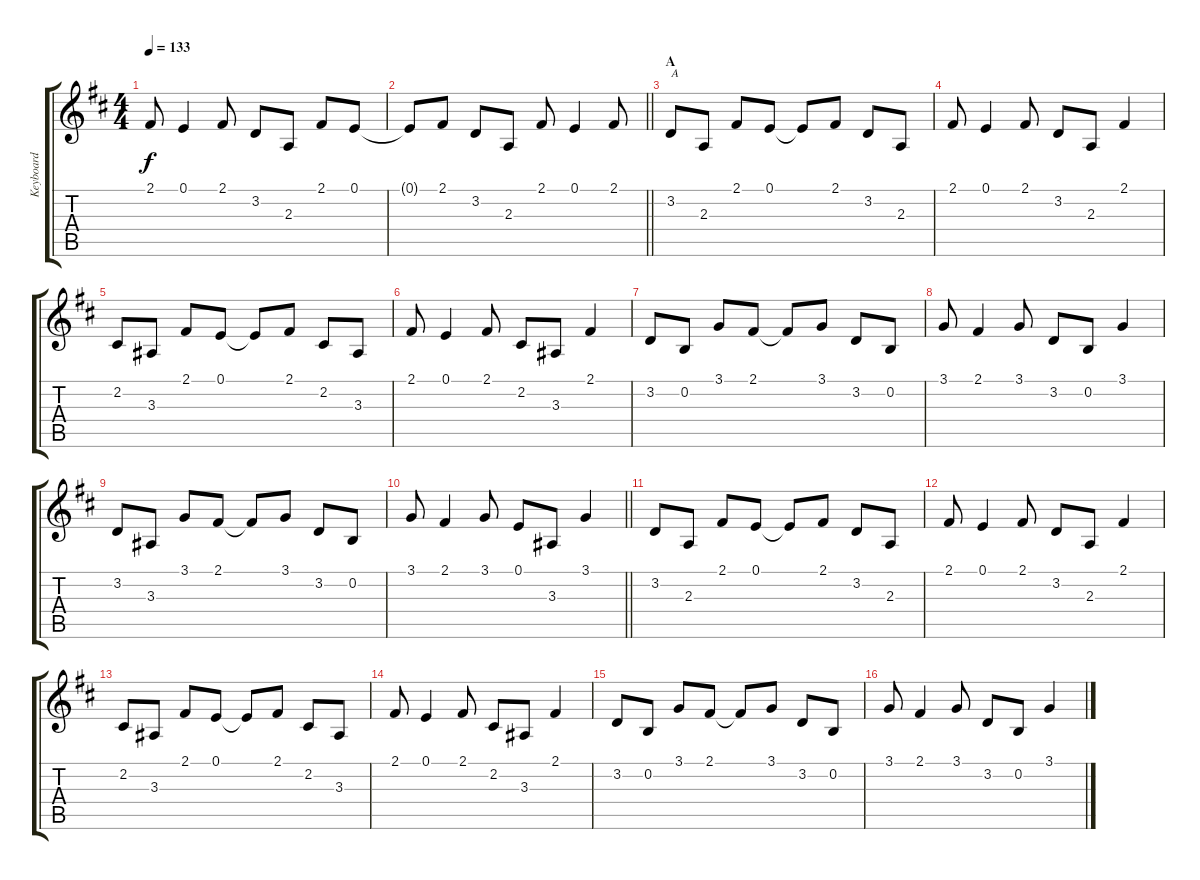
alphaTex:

\track ("Keyboard" "Keyboard") {instrument synthstrings2}
\staff {score tabs}
\tuning (E4 B3 G3 D3 A2 E2) {hide}
\ts (4 4)
\tempo 133
\clef g2
\ks d
2.1.8{dy f} 0.1.4 2.1.8 3.2.8 2.3.8 2.1.8 0.1.8 |
\barLineRight lightlight
0.1{t}.8 2.1.8 3.2.8 2.3.8 2.1.8 0.1.4 2.1.8 |
\section ("" "A")
3.2.8{txt "A"} 2.3.8 2.1.8 0.1.8 0.1{t}.8 2.1.8 3.2.8 2.3.8 |
2.1.8 0.1.4 2.1.8 3.2.8 2.3.8 2.1.4 |
2.2.8 3.3.8 2.1.8 0.1.8 0.1{t}.8 2.1.8 2.2.8 3.3.8 |
2.1.8 0.1.4 2.1.8 2.2.8 3.3.8 2.1.4 |
3.2.8 0.2.8 3.1.8 2.1.8 2.1{t}.8 3.1.8 3.2.8 0.2.8 |
3.1.8 2.1.4 3.1.8 3.2.8 0.2.8 3.1.4 |
3.2.8 3.3.8 3.1.8 2.1.8 2.1{t}.8 3.1.8 3.2.8 0.2.8 |
\barLineRight lightlight
3.1.8 2.1.4 3.1.8 0.1.8 3.3.8 3.1.4 |
3.2.8 2.3.8 2.1.8 0.1.8 0.1{t}.8 2.1.8 3.2.8 2.3.8 |
2.1.8 0.1.4 2.1.8 3.2.8 2.3.8 2.1.4 |
2.2.8 3.3.8 2.1.8 0.1.8 0.1{t}.8 2.1.8 2.2.8 3.3.8 |
2.1.8 0.1.4 2.1.8 2.2.8 3.3.8 2.1.4 |
3.2.8 0.2.8 3.1.8 2.1.8 2.1{t}.8 3.1.8 3.2.8 0.2.8 |
3.1.8 2.1.4 3.1.8 3.2.8 0.2.8 3.1.4
